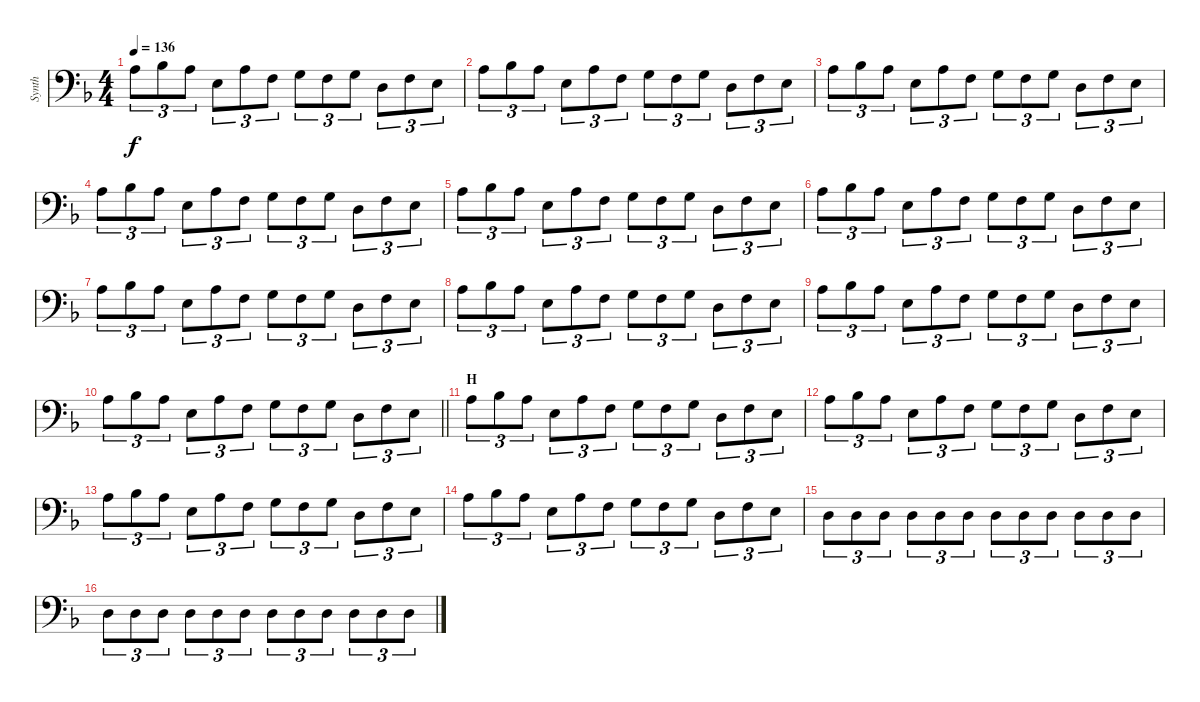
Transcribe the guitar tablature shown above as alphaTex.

\track ("Synth" "Synth") {instrument synthbass1}
\staff {score}
\tuning (G2 D2 A1 E1 B0) {hide}
\ts (4 4)
\tempo 136
\clef f4
\ks dminor
2.1.8{tu (3 2) dy f} 3.1.8{tu (3 2)} 2.1.8{tu (3 2)} 2.2.8{tu (3 2)} 2.1.8{tu (3 2)} 3.2.8{tu (3 2)} 0.1.8{tu (3 2)} 3.2.8{tu (3 2)} 0.1.8{tu (3 2)} 0.2.8{tu (3 2)} 3.2.8{tu (3 2)} 2.2.8{tu (3 2)} |
2.1.8{tu (3 2)} 3.1.8{tu (3 2)} 2.1.8{tu (3 2)} 2.2.8{tu (3 2)} 2.1.8{tu (3 2)} 3.2.8{tu (3 2)} 0.1.8{tu (3 2)} 3.2.8{tu (3 2)} 0.1.8{tu (3 2)} 0.2.8{tu (3 2)} 3.2.8{tu (3 2)} 2.2.8{tu (3 2)} |
2.1.8{tu (3 2)} 3.1.8{tu (3 2)} 2.1.8{tu (3 2)} 2.2.8{tu (3 2)} 2.1.8{tu (3 2)} 3.2.8{tu (3 2)} 0.1.8{tu (3 2)} 3.2.8{tu (3 2)} 0.1.8{tu (3 2)} 0.2.8{tu (3 2)} 3.2.8{tu (3 2)} 2.2.8{tu (3 2)} |
2.1.8{tu (3 2)} 3.1.8{tu (3 2)} 2.1.8{tu (3 2)} 2.2.8{tu (3 2)} 2.1.8{tu (3 2)} 3.2.8{tu (3 2)} 0.1.8{tu (3 2)} 3.2.8{tu (3 2)} 0.1.8{tu (3 2)} 0.2.8{tu (3 2)} 3.2.8{tu (3 2)} 2.2.8{tu (3 2)} |
2.1.8{tu (3 2)} 3.1.8{tu (3 2)} 2.1.8{tu (3 2)} 2.2.8{tu (3 2)} 2.1.8{tu (3 2)} 3.2.8{tu (3 2)} 0.1.8{tu (3 2)} 3.2.8{tu (3 2)} 0.1.8{tu (3 2)} 0.2.8{tu (3 2)} 3.2.8{tu (3 2)} 2.2.8{tu (3 2)} |
2.1.8{tu (3 2)} 3.1.8{tu (3 2)} 2.1.8{tu (3 2)} 2.2.8{tu (3 2)} 2.1.8{tu (3 2)} 3.2.8{tu (3 2)} 0.1.8{tu (3 2)} 3.2.8{tu (3 2)} 0.1.8{tu (3 2)} 0.2.8{tu (3 2)} 3.2.8{tu (3 2)} 2.2.8{tu (3 2)} |
2.1.8{tu (3 2)} 3.1.8{tu (3 2)} 2.1.8{tu (3 2)} 2.2.8{tu (3 2)} 2.1.8{tu (3 2)} 3.2.8{tu (3 2)} 0.1.8{tu (3 2)} 3.2.8{tu (3 2)} 0.1.8{tu (3 2)} 0.2.8{tu (3 2)} 3.2.8{tu (3 2)} 2.2.8{tu (3 2)} |
2.1.8{tu (3 2)} 3.1.8{tu (3 2)} 2.1.8{tu (3 2)} 2.2.8{tu (3 2)} 2.1.8{tu (3 2)} 3.2.8{tu (3 2)} 0.1.8{tu (3 2)} 3.2.8{tu (3 2)} 0.1.8{tu (3 2)} 0.2.8{tu (3 2)} 3.2.8{tu (3 2)} 2.2.8{tu (3 2)} |
2.1.8{tu (3 2)} 3.1.8{tu (3 2)} 2.1.8{tu (3 2)} 2.2.8{tu (3 2)} 2.1.8{tu (3 2)} 3.2.8{tu (3 2)} 0.1.8{tu (3 2)} 3.2.8{tu (3 2)} 0.1.8{tu (3 2)} 0.2.8{tu (3 2)} 3.2.8{tu (3 2)} 2.2.8{tu (3 2)} |
\barLineRight lightlight
2.1.8{tu (3 2)} 3.1.8{tu (3 2)} 2.1.8{tu (3 2)} 2.2.8{tu (3 2)} 2.1.8{tu (3 2)} 3.2.8{tu (3 2)} 0.1.8{tu (3 2)} 3.2.8{tu (3 2)} 0.1.8{tu (3 2)} 0.2.8{tu (3 2)} 3.2.8{tu (3 2)} 2.2.8{tu (3 2)} |
\section ("" "H")
2.1.8{tu (3 2)} 3.1.8{tu (3 2)} 2.1.8{tu (3 2)} 2.2.8{tu (3 2)} 2.1.8{tu (3 2)} 3.2.8{tu (3 2)} 0.1.8{tu (3 2)} 3.2.8{tu (3 2)} 0.1.8{tu (3 2)} 0.2.8{tu (3 2)} 3.2.8{tu (3 2)} 2.2.8{tu (3 2)} |
2.1.8{tu (3 2)} 3.1.8{tu (3 2)} 2.1.8{tu (3 2)} 2.2.8{tu (3 2)} 2.1.8{tu (3 2)} 3.2.8{tu (3 2)} 0.1.8{tu (3 2)} 3.2.8{tu (3 2)} 0.1.8{tu (3 2)} 0.2.8{tu (3 2)} 3.2.8{tu (3 2)} 2.2.8{tu (3 2)} |
2.1.8{tu (3 2)} 3.1.8{tu (3 2)} 2.1.8{tu (3 2)} 2.2.8{tu (3 2)} 2.1.8{tu (3 2)} 3.2.8{tu (3 2)} 0.1.8{tu (3 2)} 3.2.8{tu (3 2)} 0.1.8{tu (3 2)} 0.2.8{tu (3 2)} 3.2.8{tu (3 2)} 2.2.8{tu (3 2)} |
2.1.8{tu (3 2)} 3.1.8{tu (3 2)} 2.1.8{tu (3 2)} 2.2.8{tu (3 2)} 2.1.8{tu (3 2)} 3.2.8{tu (3 2)} 0.1.8{tu (3 2)} 3.2.8{tu (3 2)} 0.1.8{tu (3 2)} 0.2.8{tu (3 2)} 3.2.8{tu (3 2)} 2.2.8{tu (3 2)} |
0.2.8{tu (3 2)} 0.2.8{tu (3 2)} 0.2.8{tu (3 2)} 0.2.8{tu (3 2)} 0.2.8{tu (3 2)} 0.2.8{tu (3 2)} 0.2.8{tu (3 2)} 0.2.8{tu (3 2)} 0.2.8{tu (3 2)} 0.2.8{tu (3 2)} 0.2.8{tu (3 2)} 0.2.8{tu (3 2)} |
0.2.8{tu (3 2)} 0.2.8{tu (3 2)} 0.2.8{tu (3 2)} 0.2.8{tu (3 2)} 0.2.8{tu (3 2)} 0.2.8{tu (3 2)} 0.2.8{tu (3 2)} 0.2.8{tu (3 2)} 0.2.8{tu (3 2)} 0.2.8{tu (3 2)} 0.2.8{tu (3 2)} 0.2.8{tu (3 2)}
